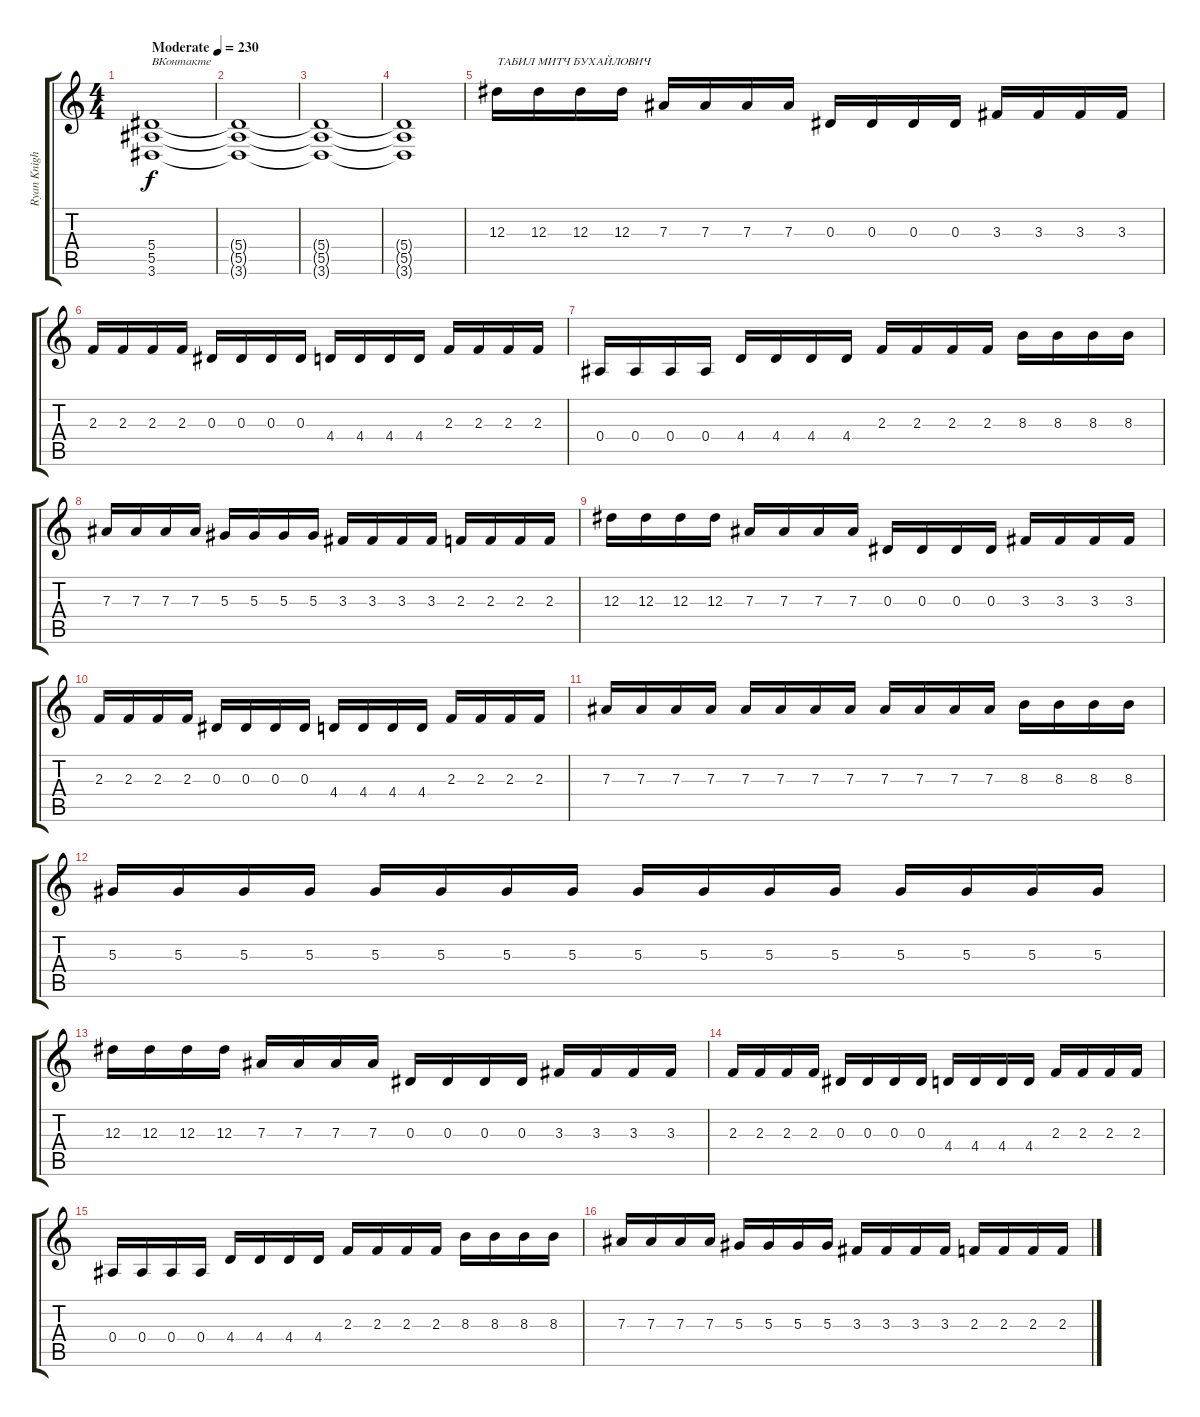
\track ("Ryan Knight (Probably)" "Ryan Knigh") {instrument distortionguitar}
\staff {score tabs}
\tuning (C4 G3 Eb3 Bb2 F2 C2) {hide}
\ts (4 4)
\tempo (230 "Moderate")
\clef g2
\ks c
(5.4 5.5 3.6).1{txt "ВКонтакте" dy f instrument distortionguitar} |
(5.4{t} 5.5{t} 3.6{t}).1 |
(5.4{t} 5.5{t} 3.6{t}).1 |
(5.4{t} 5.5{t} 3.6{t}).1 |
12.3.16{txt "ТАБИЛ МИТЧ БУХАЙЛОВИЧ"} 12.3.16 12.3.16 12.3.16 7.3.16 7.3.16 7.3.16 7.3.16 0.3.16 0.3.16 0.3.16 0.3.16 3.3.16 3.3.16 3.3.16 3.3.16 |
2.3.16 2.3.16 2.3.16 2.3.16 0.3.16 0.3.16 0.3.16 0.3.16 4.4.16 4.4.16 4.4.16 4.4.16 2.3.16 2.3.16 2.3.16 2.3.16 |
0.4.16 0.4.16 0.4.16 0.4.16 4.4.16 4.4.16 4.4.16 4.4.16 2.3.16 2.3.16 2.3.16 2.3.16 8.3.16 8.3.16 8.3.16 8.3.16 |
7.3.16 7.3.16 7.3.16 7.3.16 5.3.16 5.3.16 5.3.16 5.3.16 3.3.16 3.3.16 3.3.16 3.3.16 2.3.16 2.3.16 2.3.16 2.3.16 |
12.3.16 12.3.16 12.3.16 12.3.16 7.3.16 7.3.16 7.3.16 7.3.16 0.3.16 0.3.16 0.3.16 0.3.16 3.3.16 3.3.16 3.3.16 3.3.16 |
2.3.16 2.3.16 2.3.16 2.3.16 0.3.16 0.3.16 0.3.16 0.3.16 4.4.16 4.4.16 4.4.16 4.4.16 2.3.16 2.3.16 2.3.16 2.3.16 |
7.3.16 7.3.16 7.3.16 7.3.16 7.3.16 7.3.16 7.3.16 7.3.16 7.3.16 7.3.16 7.3.16 7.3.16 8.3.16 8.3.16 8.3.16 8.3.16 |
5.3.16 5.3.16 5.3.16 5.3.16 5.3.16 5.3.16 5.3.16 5.3.16 5.3.16 5.3.16 5.3.16 5.3.16 5.3.16 5.3.16 5.3.16 5.3.16 |
12.3.16 12.3.16 12.3.16 12.3.16 7.3.16 7.3.16 7.3.16 7.3.16 0.3.16 0.3.16 0.3.16 0.3.16 3.3.16 3.3.16 3.3.16 3.3.16 |
2.3.16 2.3.16 2.3.16 2.3.16 0.3.16 0.3.16 0.3.16 0.3.16 4.4.16 4.4.16 4.4.16 4.4.16 2.3.16 2.3.16 2.3.16 2.3.16 |
0.4.16 0.4.16 0.4.16 0.4.16 4.4.16 4.4.16 4.4.16 4.4.16 2.3.16 2.3.16 2.3.16 2.3.16 8.3.16 8.3.16 8.3.16 8.3.16 |
7.3.16 7.3.16 7.3.16 7.3.16 5.3.16 5.3.16 5.3.16 5.3.16 3.3.16 3.3.16 3.3.16 3.3.16 2.3.16 2.3.16 2.3.16 2.3.16
